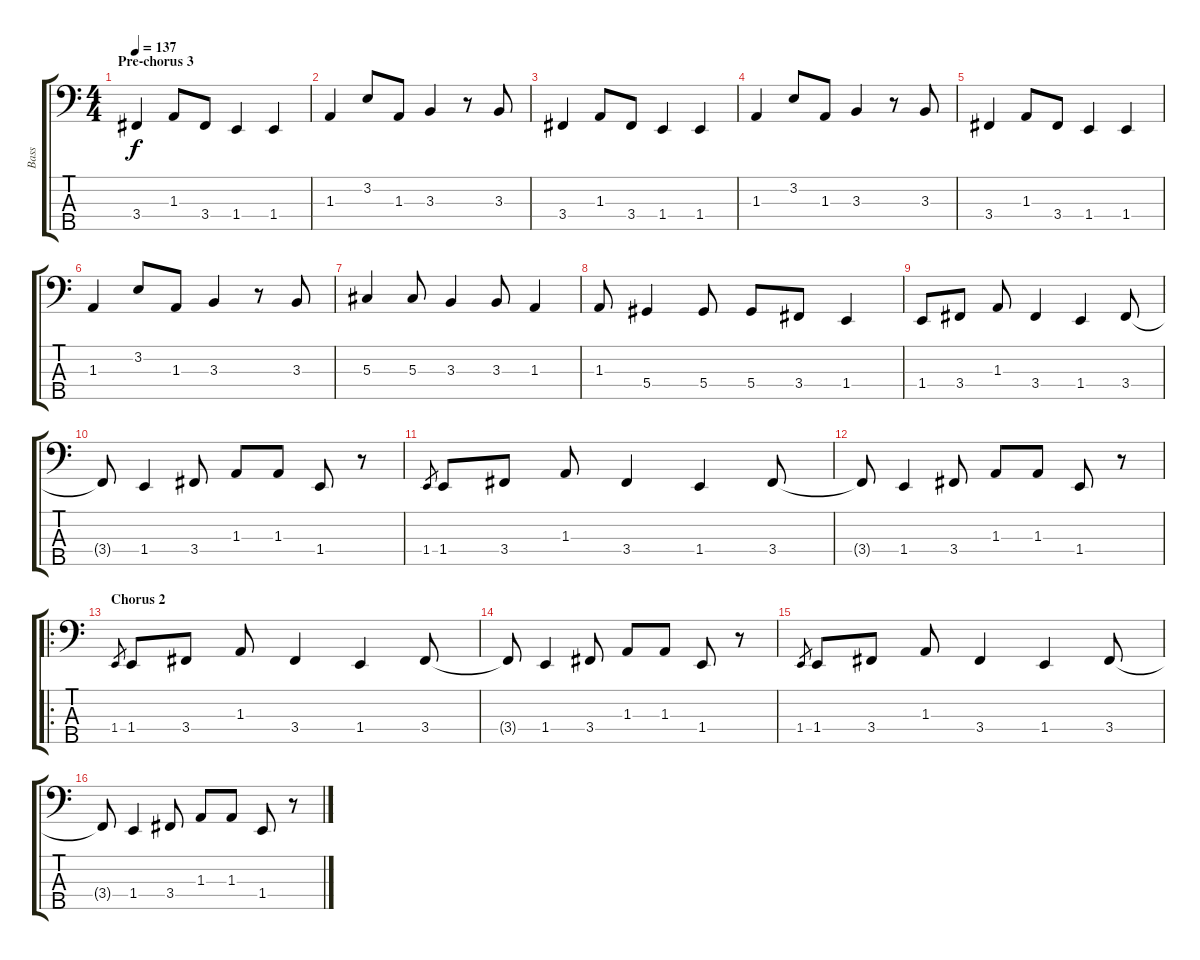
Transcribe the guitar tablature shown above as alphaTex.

\track ("Bass" "Bass") {instrument electricbassfinger}
\staff {score tabs}
\tuning (Gb2 Db2 Ab1 Eb1 Bb0) {hide}
\ts (4 4)
\section ("" "Pre-chorus 3")
\tempo 137
\clef f4
\ks c
3.4.4{dy f} 1.3.8 3.4.8 1.4.4 1.4.4 |
1.3.4 3.2.8 1.3.8 3.3.4 r.8 3.3.8 |
3.4.4 1.3.8 3.4.8 1.4.4 1.4.4 |
1.3.4 3.2.8 1.3.8 3.3.4 r.8 3.3.8 |
3.4.4 1.3.8 3.4.8 1.4.4 1.4.4 |
1.3.4 3.2.8 1.3.8 3.3.4 r.8 3.3.8 |
5.3.4 5.3.8 3.3.4 3.3.8 1.3.4 |
1.3.8 5.4.4 5.4.8 5.4.8 3.4.8 1.4.4 |
1.4.8 3.4.8 1.3.8 3.4.4 1.4.4 3.4.8 |
3.4{t}.8 1.4.4 3.4.8 1.3.8 1.3.8 1.4.8 r.8 |
1.4.8{gr} 1.4.8 3.4.8 1.3.8 3.4.4 1.4.4 3.4.8 |
3.4{t}.8 1.4.4 3.4.8 1.3.8 1.3.8 1.4.8 r.8 |
\ro
\section ("" "Chorus 2")
1.4.8{gr} 1.4.8 3.4.8 1.3.8 3.4.4 1.4.4 3.4.8 |
3.4{t}.8 1.4.4 3.4.8 1.3.8 1.3.8 1.4.8 r.8 |
1.4.8{gr} 1.4.8 3.4.8 1.3.8 3.4.4 1.4.4 3.4.8 |
3.4{t}.8 1.4.4 3.4.8 1.3.8 1.3.8 1.4.8 r.8
